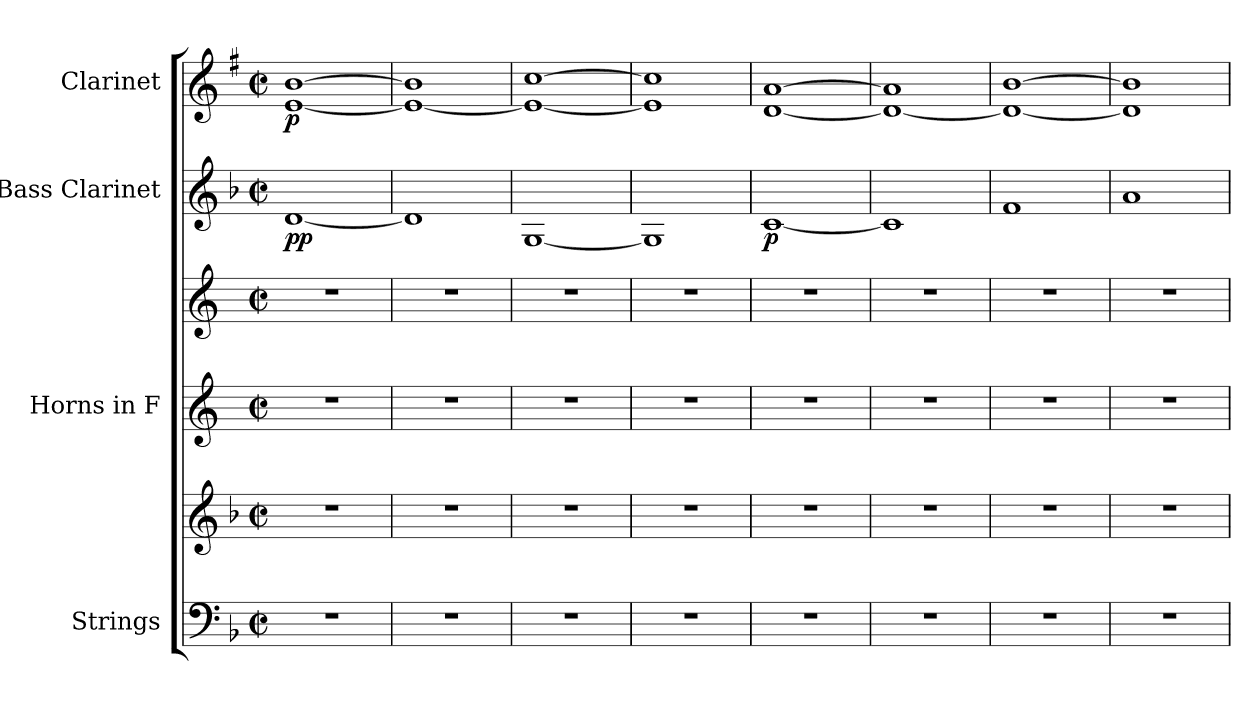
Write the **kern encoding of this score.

**kern	**kern	**kern	**kern	**kern	**dynam	**kern	**dynam
*part4	*part4	*part3	*part3	*part2	*part2	*part1	*part1
*staff6	*staff5	*staff4	*staff3	*staff2	*staff2	*staff1	*staff1
*I"Strings	*	*I"Horns in F	*	*I"Bass Clarinet	*	*I"Clarinet	*
*I'St.	*	*	*	*I'B. Cl.	*	*I'Cl.	*
*clefF4	*clefG2	*clefG2	*clefG2	*clefG2	*	*clefG2	*
*	*	*ITrd4c7	*ITrd4c7	*ITrd8c14	*	*ITrd1c2	*
*k[b-]	*k[b-]	*k[b-]	*k[b-]	*k[b-]	*	*k[b-]	*
*M2/2	*M2/2	*M2/2	*M2/2	*M2/2	*	*M2/2	*
*met(c|)	*met(c|)	*met(c|)	*met(c|)	*met(c|)	*	*met(c|)	*
=1	=1	=1	=1	=1	=1	=1	=1
!	!	!	!	!	!LO:DY:b	!	!LO:DY:b
1r	1r	1r	1r	[1D	pp	[1d [1a	p
=2	=2	=2	=2	=2	=2	=2	=2
1r	1r	1r	1r	1D]	.	1d_ 1a]	.
=3	=3	=3	=3	=3	=3	=3	=3
1r	1r	1r	1r	[1GG	.	1d_ [1b-	.
=4	=4	=4	=4	=4	=4	=4	=4
1r	1r	1r	1r	1GG]	.	1d] 1b-]	.
=5	=5	=5	=5	=5	=5	=5	=5
!	!	!	!	!	!LO:DY:b	!	!
1r	1r	1r	1r	[1C	p	[1c [1g	.
=6	=6	=6	=6	=6	=6	=6	=6
1r	1r	1r	1r	1C]	.	1c_ 1g]	.
=7	=7	=7	=7	=7	=7	=7	=7
1r	1r	1r	1r	1F	.	1c_ [1a	.
=8	=8	=8	=8	=8	=8	=8	=8
1r	1r	1r	1r	1A	.	1c] 1a]	.
=	=	=	=	=	=	=	=
*-	*-	*-	*-	*-	*-	*-	*-
